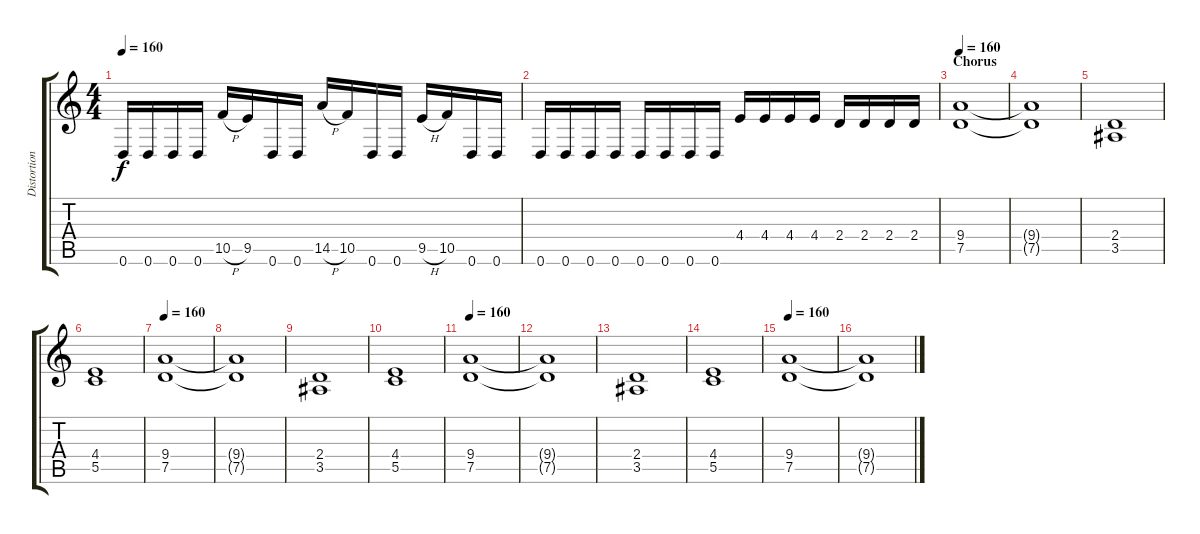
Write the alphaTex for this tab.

\track ("Distortion Guitar II" "Distortion") {instrument distortionguitar}
\staff {score tabs}
\tuning (D4 A3 F3 C3 G2 D2) {hide}
\ts (4 4)
\tempo 160
\clef g2
\ks c
0.6.16{dy f} 0.6.16 0.6.16 0.6.16 10.5{h}.16 9.5.16 0.6.16 0.6.16 14.5{h}.16 10.5.16 0.6.16 0.6.16 9.5{h}.16 10.5.16 0.6.16 0.6.16 |
0.6.16 0.6.16 0.6.16 0.6.16 0.6.16 0.6.16 0.6.16 0.6.16 4.4.16 4.4.16 4.4.16 4.4.16 2.4.16 2.4.16 2.4.16 2.4.16 |
\section ("" "Chorus")
\tempo 160
(9.4 7.5).1 |
(9.4{t} 7.5{t}).1 |
(2.4 3.5).1 |
(4.4 5.5).1 |
\tempo 160
(9.4 7.5).1 |
(9.4{t} 7.5{t}).1 |
(2.4 3.5).1 |
(4.4 5.5).1 |
\tempo 160
(9.4 7.5).1 |
(9.4{t} 7.5{t}).1 |
(2.4 3.5).1 |
(4.4 5.5).1 |
\tempo 160
(9.4 7.5).1 |
(9.4{t} 7.5{t}).1
